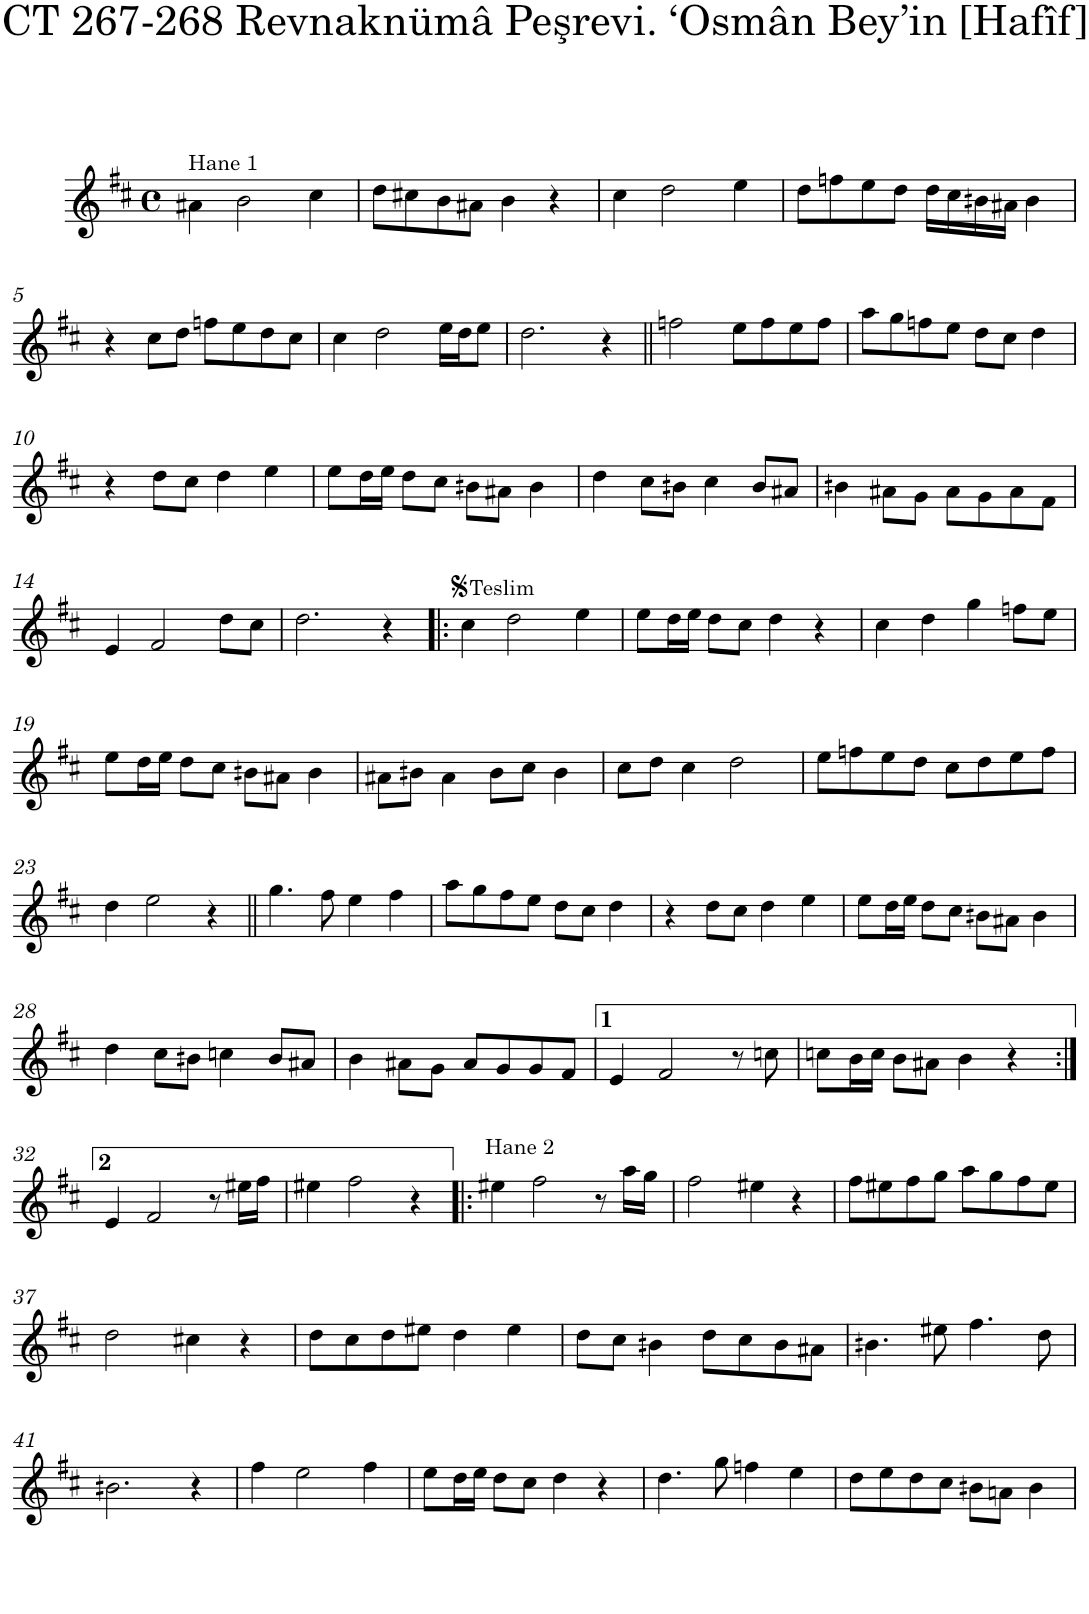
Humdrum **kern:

**kern
*part1
*staff1
*I"Piano
*I'Pno.
*clefG2
*k[f#c#]
*M4/4
*met(c)
=1
!LO:TX:a:t=Hane 1
4a#X\
2b\
4cc#\
=2
8dd\L
8cc#X\
8b\
8a#X\J
4b\
4r
=3
4cc#\
2dd\
4ee\
=4
8dd\L
8ffn\
8ee\
8dd\J
16dd\LL
16cc#\
16bn\
16a#X\JJ
4b\
!!LO:LB:g=z
=5
4r
8cc#\L
8dd\J
8ffn\L
8ee\
8dd\
8cc#\J
=6
4cc#\
2dd\
16ee\LL
16dd\J
8ee\J
=7
2.dd\
4r
=8||
2ffn\
8ee\L
8ff\
8ee\
8ff\J
=9
8aa\L
8gg\
8ffn\
8ee\J
8dd\L
8cc#\J
4dd\
!!LO:LB:g=z
=10
4r
8dd\L
8cc#\J
4dd\
4ee\
=11
8ee\L
16dd\L
16ee\JJ
8dd\L
8cc#\J
8bn\L
8a#X\J
4b\
=12
4dd\
8cc#\L
8bn\J
4cc#\
8b/L
8a#X/J
=13
4bn\
8a#X\L
8g\J
8a#\L
8g\
8a#\
8f#\J
!!LO:LB:g=z
=14
4e/
2f#/
8dd\L
8cc#\J
=15
2.dd\
4r
=16!|:
!LO:TX:a:t=Teslim
4cc#\
2dd\
4ee\
=17
8ee\L
16dd\L
16ee\JJ
8dd\L
8cc#\J
4dd\
4r
=18
4cc#\
4dd\
4gg\
8ffn\L
8ee\J
!!LO:LB:g=z
=19
8ee\L
16dd\L
16ee\JJ
8dd\L
8cc#\J
8bn\L
8a#X\J
4b\
=20
8a#X\L
8bn\J
4a#\
8b\L
8cc#\J
4b\
=21
8cc#\L
8dd\J
4cc#\
2dd\
=22
8ee\L
8ffn\
8ee\
8dd\J
8cc#\L
8dd\
8ee\
8ff\J
!!LO:LB:g=z
=23
4dd\
2ee\
4r
=24||
4.gg\
8ff#\
4ee\
4ff#\
=25
8aa\L
8gg\
8ff#\
8ee\J
8dd\L
8cc#\J
4dd\
=26
4r
8dd\L
8cc#\J
4dd\
4ee\
=27
8ee\L
16dd\L
16ee\JJ
8dd\L
8cc#\J
8bn\L
8a#X\J
4b\
!!LO:LB:g=z
=28
4dd\
8cc#\L
8bn\J
4ccn\
8b/L
8a#X/J
=29
4b\
8a#X\L
8g\J
8a#/L
8g/
8g/
8f#/J
=30
4e/
2f#/
8r
8ccn\
=31
8ccn\L
16b\L
16cc\JJ
8b\L
8a#X\J
4b\
4r
!!LO:LB:g=z
=32:|!
4e/
2f#/
8r
16ee#X\LL
16ff#\JJ
=33
4ee#X\
2ff#\
4r
=34!|:
!LO:TX:a:t=Hane 2
4ee#X\
2ff#\
8r
16aa\LL
16gg\JJ
=35
2ff#\
4ee#X\
4r
=36
8ff#\L
8ee#X\
8ff#\
8gg\J
8aa\L
8gg\
8ff#\
8ee#\J
!!LO:LB:g=z
=37
2dd\
4cc#X\
4r
=38
8dd\L
8cc#\
8dd\
8ee#X\J
4dd\
4ee#\
=39
8dd\L
8cc#\J
4bn\
8dd\L
8cc#\
8b\
8a#X\J
=40
4.bn\
8ee#X\
4.ff#\
8dd\
!!LO:LB:g=z
=41
2.bn\
4r
=42
4ff#\
2ee\
4ff#\
=43
8ee\L
16dd\L
16ee\JJ
8dd\L
8cc#\J
4dd\
4r
=44
4.dd\
8gg\
4ffn\
4ee\
=45
8dd\L
8ee\
8dd\
8cc#\J
8bn\L
8an\J
4b\
=
*-
